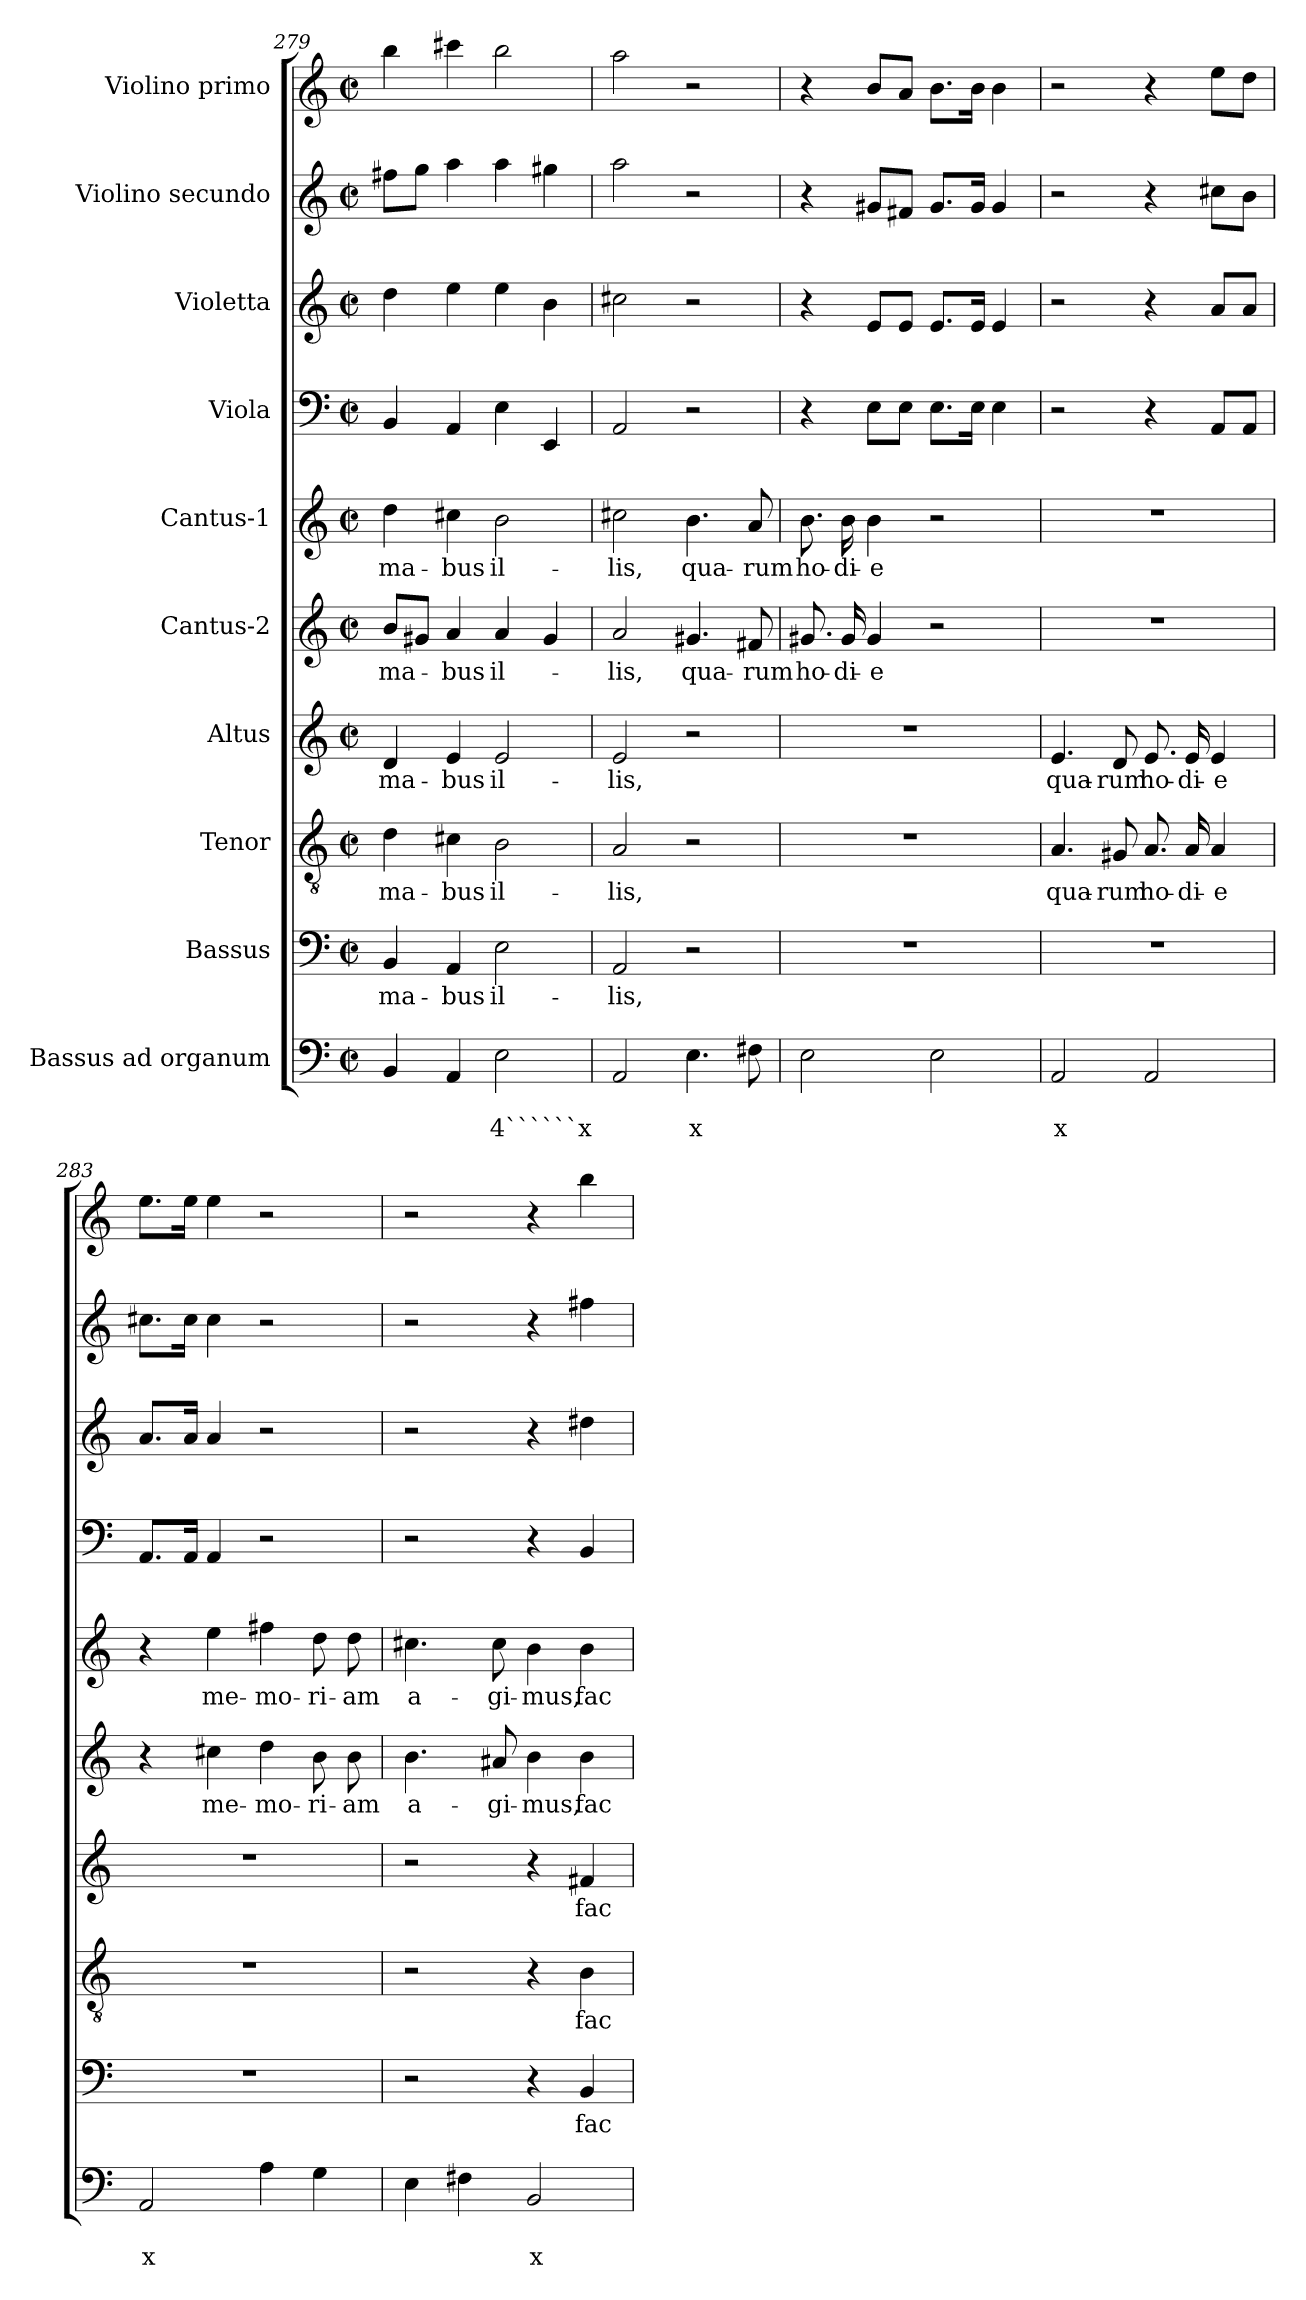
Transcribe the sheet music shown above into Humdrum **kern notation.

**kern	**text	**text	**kern	**text	**kern	**text	**kern	**text	**kern	**text	**kern	**text	**kern	**kern	**kern	**kern
*part10	*part10	*part10	*part9	*part9	*part8	*part8	*part7	*part7	*part6	*part6	*part5	*part5	*part4	*part3	*part2	*part1
*staff10	*staff10	*staff10	*staff9	*staff9	*staff8	*staff8	*staff7	*staff7	*staff6	*staff6	*staff5	*staff5	*staff4	*staff3	*staff2	*staff1
*I"Bassus ad  organum	*	*	*I"Bassus	*	*I"Tenor	*	*I"Altus	*	*I"Cantus-2	*	*I"Cantus-1	*	*I"Viola	*I"Violetta	*I"Violino secundo	*I"Violino primo
*clefF4	*	*	*clefF4	*	*clefGv2	*	*clefG2	*	*clefG2	*	*clefG2	*	*clefF4	*clefG2	*clefG2	*clefG2
*k[]	*	*	*k[]	*	*k[]	*	*k[]	*	*k[]	*	*k[]	*	*k[]	*k[]	*k[]	*k[]
*C:	*	*	*C:	*	*C:	*	*C:	*	*C:	*	*C:	*	*C:	*C:	*C:	*C:
*M2/2	*	*	*M2/2	*	*M2/2	*	*M2/2	*	*M2/2	*	*M2/2	*	*M2/2	*M2/2	*M2/2	*M2/2
*met(c|)	*	*	*met(c|)	*	*met(c|)	*	*met(c|)	*	*met(c|)	*	*met(c|)	*	*met(c|)	*met(c|)	*met(c|)	*met(c|)
=279	=279	=279	=279	=279	=279	=279	=279	=279	=279	=279	=279	=279	=279	=279	=279	=279
!	!	!	!	!LO:LY:b	!	!LO:LY:b	!	!LO:LY:b	!	!LO:LY:b	!	!LO:LY:b	!	!	!	!
4BB/	.	.	4BB/	-ma-	4d\	-ma-	4d/	-ma-	8b/L	-ma-	4dd\	-ma-	4BB/	4dd\	8ff#X\L	4bb\
.	.	.	.	.	.	.	.	.	8g#X/J	.	.	.	.	.	8gg\J	.
!	!	!	!	!LO:LY:b	!	!LO:LY:b	!	!LO:LY:b	!	!LO:LY:b	!	!LO:LY:b	!	!	!	!
4AA/	.	.	4AA/	-bus	4c#X\	-bus	4e/	-bus	4a/	-bus	4cc#X\	-bus	4AA/	4ee\	4aa\	4ccc#X\
!	!	!LO:LY:b	!	!LO:LY:b	!	!LO:LY:b	!	!LO:LY:b	!	!LO:LY:b	!	!LO:LY:b	!	!	!	!
2E\	.	4``````x	2E\	il-	2B\	il-	2e/	il-	4a/	il-	2b\	il-	4E\	4ee\	4aa\	2bb\
.	.	.	.	.	.	.	.	.	4g#/	.	.	.	4EE/	4b\	4gg#X\	.
=280	=280	=280	=280	=280	=280	=280	=280	=280	=280	=280	=280	=280	=280	=280	=280	=280
!	!	!	!	!LO:LY:b	!	!LO:LY:b	!	!LO:LY:b	!	!LO:LY:b	!	!LO:LY:b	!	!	!	!
2AA/	.	.	2AA/	-lis,	2A/	-lis,	2e/	-lis,	2a/	-lis,	2cc#X\	-lis,	2AA/	2cc#X\	2aa\	2aa\
!	!	!LO:LY:b	!	!	!	!	!	!	!	!LO:LY:b	!	!LO:LY:b	!	!	!	!
4.E\	.	x	2r	.	2r	.	2r	.	4.g#X/	qua-	4.b\	qua-	2r	2r	2r	2r
!	!	!	!	!	!	!	!	!	!	!LO:LY:b	!	!LO:LY:b	!	!	!	!
8F#X\	.	.	.	.	.	.	.	.	8f#X/	-rum	8a/	-rum	.	.	.	.
=281	=281	=281	=281	=281	=281	=281	=281	=281	=281	=281	=281	=281	=281	=281	=281	=281
!	!	!	!	!	!	!	!	!	!	!LO:LY:b	!	!LO:LY:b	!	!	!	!
2E\	.	.	1r	.	1r	.	1r	.	8.g#X/	ho-	8.b\	ho-	4r	4r	4r	4r
!	!	!	!	!	!	!	!	!	!	!LO:LY:b	!	!LO:LY:b	!	!	!	!
.	.	.	.	.	.	.	.	.	16g#/	-di-	16b\	-di-	.	.	.	.
!	!	!	!	!	!	!	!	!	!	!LO:LY:b	!	!LO:LY:b	!	!	!	!
.	.	.	.	.	.	.	.	.	4g#/	-e	4b\	-e	8E\L	8e/L	8g#X/L	8b/L
.	.	.	.	.	.	.	.	.	.	.	.	.	8E\J	8e/J	8f#X/J	8a/J
2E\	.	.	.	.	.	.	.	.	2r	.	2r	.	8.E\L	8.e/L	8.g#/L	8.b\L
.	.	.	.	.	.	.	.	.	.	.	.	.	16E\Jk	16e/Jk	16g#/Jk	16b\Jk
.	.	.	.	.	.	.	.	.	.	.	.	.	4E\	4e/	4g#/	4b\
!!LO:LB:g=z
=282	=282	=282	=282	=282	=282	=282	=282	=282	=282	=282	=282	=282	=282	=282	=282	=282
!	!	!LO:LY:b	!	!	!	!LO:LY:b	!	!LO:LY:b	!	!	!	!	!	!	!	!
2AA/	.	x	1r	.	4.A/	qua-	4.e/	qua-	1r	.	1r	.	2r	2r	2r	2r
!	!	!	!	!	!	!LO:LY:b	!	!LO:LY:b	!	!	!	!	!	!	!	!
.	.	.	.	.	8G#X/	-rum	8d/	-rum	.	.	.	.	.	.	.	.
!	!	!	!	!	!	!LO:LY:b	!	!LO:LY:b	!	!	!	!	!	!	!	!
2AA/	.	.	.	.	8.A/	ho-	8.e/	ho-	.	.	.	.	4r	4r	4r	4r
!	!	!	!	!	!	!LO:LY:b	!	!LO:LY:b	!	!	!	!	!	!	!	!
.	.	.	.	.	16A/	-di-	16e/	-di-	.	.	.	.	.	.	.	.
!	!	!	!	!	!	!LO:LY:b	!	!LO:LY:b	!	!	!	!	!	!	!	!
.	.	.	.	.	4A/	-e	4e/	-e	.	.	.	.	8AA/L	8a/L	8cc#X\L	8ee\L
.	.	.	.	.	.	.	.	.	.	.	.	.	8AA/J	8a/J	8b\J	8dd\J
=283	=283	=283	=283	=283	=283	=283	=283	=283	=283	=283	=283	=283	=283	=283	=283	=283
!	!	!LO:LY:b	!	!	!	!	!	!	!	!	!	!	!	!	!	!
2AA/	.	x	1r	.	1r	.	1r	.	4r	.	4r	.	8.AA/L	8.a/L	8.cc#X\L	8.ee\L
.	.	.	.	.	.	.	.	.	.	.	.	.	16AA/Jk	16a/Jk	16cc#\Jk	16ee\Jk
!	!	!	!	!	!	!	!	!	!	!LO:LY:b	!	!LO:LY:b	!	!	!	!
.	.	.	.	.	.	.	.	.	4cc#X\	me-	4ee\	me-	4AA/	4a/	4cc#\	4ee\
!	!	!	!	!	!	!	!	!	!	!LO:LY:b	!	!LO:LY:b	!	!	!	!
4A\	.	.	.	.	.	.	.	.	4dd\	-mo-	4ff#X\	-mo-	2r	2r	2r	2r
!	!	!	!	!	!	!	!	!	!	!LO:LY:b	!	!LO:LY:b	!	!	!	!
4G\	.	.	.	.	.	.	.	.	8b\	-ri-	8dd\	-ri-	.	.	.	.
!	!	!	!	!	!	!	!	!	!	!LO:LY:b	!	!LO:LY:b	!	!	!	!
.	.	.	.	.	.	.	.	.	8b\	-am	8dd\	-am	.	.	.	.
=284	=284	=284	=284	=284	=284	=284	=284	=284	=284	=284	=284	=284	=284	=284	=284	=284
!	!	!	!	!	!	!	!	!	!	!LO:LY:b	!	!LO:LY:b	!	!	!	!
4E\	.	.	2r	.	2r	.	2r	.	4.b\	a-	4.cc#X\	a-	2r	2r	2r	2r
4F#X\	.	.	.	.	.	.	.	.	.	.	.	.	.	.	.	.
!	!	!	!	!	!	!	!	!	!	!LO:LY:b	!	!LO:LY:b	!	!	!	!
.	.	.	.	.	.	.	.	.	8a#X/	-gi-	8cc#\	-gi-	.	.	.	.
!	!	!LO:LY:b	!	!	!	!	!	!	!	!LO:LY:b	!	!LO:LY:b	!	!	!	!
2BB/	.	x	4r	.	4r	.	4r	.	4b\	-mus,	4b\	-mus,	4r	4r	4r	4r
!	!	!	!	!LO:LY:b	!	!LO:LY:b	!	!LO:LY:b	!	!LO:LY:b	!	!LO:LY:b	!	!	!	!
.	.	.	4BB/	fac	4B\	fac	4f#X/	fac	4b\	fac	4b\	fac	4BB/	4dd#X\	4ff#X\	4bb\
=	=	=	=	=	=	=	=	=	=	=	=	=	=	=	=	=
*-	*-	*-	*-	*-	*-	*-	*-	*-	*-	*-	*-	*-	*-	*-	*-	*-
